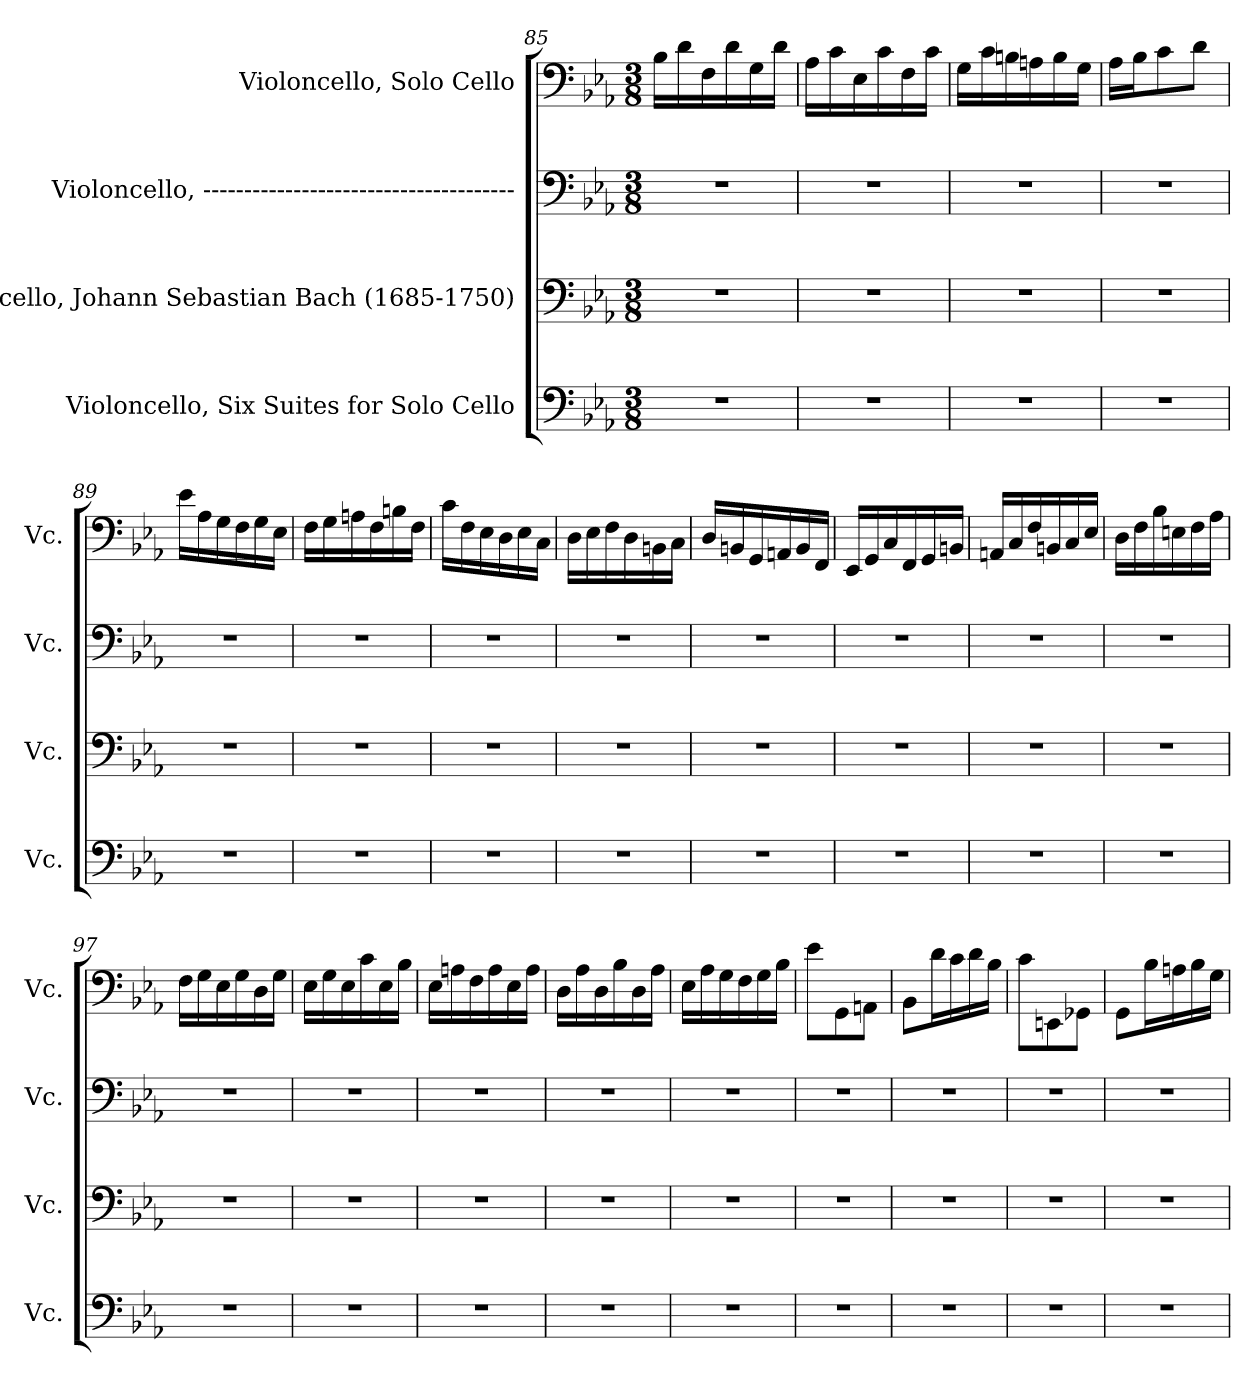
**kern	**kern	**kern	**kern
*part4	*part3	*part2	*part1
*staff4	*staff3	*staff2	*staff1
*I"Violoncello, Six Suites for Solo Cello	*I"Violoncello, Johann Sebastian Bach  (1685-1750)	*I"Violoncello, --------------------------------------	*I"Violoncello, Solo Cello
*I'Vc.	*I'Vc.	*I'Vc.	*I'Vc.
*clefF4	*clefF4	*clefF4	*clefF4
*k[b-e-a-]	*k[b-e-a-]	*k[b-e-a-]	*k[b-e-a-]
*M3/8	*M3/8	*M3/8	*M3/8
=85	=85	=85	=85
4.r	4.r	4.r	16B-\LL
.	.	.	16d\
.	.	.	16F\
.	.	.	16d\
.	.	.	16G\
.	.	.	16d\JJ
=86	=86	=86	=86
4.r	4.r	4.r	16A-\LL
.	.	.	16c\
.	.	.	16E-\
.	.	.	16c\
.	.	.	16F\
.	.	.	16c\JJ
=87	=87	=87	=87
4.r	4.r	4.r	16G\LL
.	.	.	16c\
.	.	.	16Bn\
.	.	.	16An\
.	.	.	16B\
.	.	.	16G\JJ
=88	=88	=88	=88
4.r	4.r	4.r	16A-\LL
.	.	.	16B-\J
.	.	.	8c\
.	.	.	8d\J
=89	=89	=89	=89
4.r	4.r	4.r	16e-\LL
.	.	.	16A-\
.	.	.	16G\
.	.	.	16F\
.	.	.	16G\
.	.	.	16E-\JJ
!!LO:PB:g=z
=90	=90	=90	=90
4.r	4.r	4.r	16F\LL
.	.	.	16G\
.	.	.	16An\
.	.	.	16F\
.	.	.	16Bn\
.	.	.	16F\JJ
=91	=91	=91	=91
4.r	4.r	4.r	16c\LL
.	.	.	16F\
.	.	.	16E-\
.	.	.	16D\
.	.	.	16E-\
.	.	.	16C\JJ
=92	=92	=92	=92
4.r	4.r	4.r	16D\LL
.	.	.	16E-\
.	.	.	16F\
.	.	.	16D\
.	.	.	16BBn\
.	.	.	16C\JJ
=93	=93	=93	=93
4.r	4.r	4.r	16D/LL
.	.	.	16BBn/
.	.	.	16GG/
.	.	.	16AAn/
.	.	.	16BB/
.	.	.	16FF/JJ
=94	=94	=94	=94
4.r	4.r	4.r	16EE-/LL
.	.	.	16GG/
.	.	.	16C/
.	.	.	16FF/
.	.	.	16GG/
.	.	.	16BBn/JJ
=95	=95	=95	=95
4.r	4.r	4.r	16AAn/LL
.	.	.	16C/
.	.	.	16F/
.	.	.	16BBn/
.	.	.	16C/
.	.	.	16E-/JJ
!!LO:LB:g=z
=96	=96	=96	=96
4.r	4.r	4.r	16D\LL
.	.	.	16F\
.	.	.	16B-\
.	.	.	16En\
.	.	.	16F\
.	.	.	16A-\JJ
=97	=97	=97	=97
4.r	4.r	4.r	16F\LL
.	.	.	16G\
.	.	.	16E-\
.	.	.	16G\
.	.	.	16D\
.	.	.	16G\JJ
=98	=98	=98	=98
4.r	4.r	4.r	16E-\LL
.	.	.	16G\
.	.	.	16E-\
.	.	.	16c\
.	.	.	16E-\
.	.	.	16B-\JJ
=99	=99	=99	=99
4.r	4.r	4.r	16E-\LL
.	.	.	16An\
.	.	.	16F\
.	.	.	16A\
.	.	.	16E-\
.	.	.	16A\JJ
=100	=100	=100	=100
4.r	4.r	4.r	16D\LL
.	.	.	16A-\
.	.	.	16D\
.	.	.	16B-\
.	.	.	16D\
.	.	.	16A-\JJ
=101	=101	=101	=101
4.r	4.r	4.r	16E-\LL
.	.	.	16A-\
.	.	.	16G\
.	.	.	16F\
.	.	.	16G\
.	.	.	16B-\JJ
=102	=102	=102	=102
4.r	4.r	4.r	8e-\L
.	.	.	8GG\
.	.	.	8AAn\J
!!LO:LB:g=z
=103	=103	=103	=103
4.r	4.r	4.r	8BB-\L
.	.	.	16d\L
.	.	.	16c\
.	.	.	16d\
.	.	.	16B-\JJ
=104	=104	=104	=104
4.r	4.r	4.r	8c\L
.	.	.	8EEn\
.	.	.	8GG-X\J
=105	=105	=105	=105
4.r	4.r	4.r	8GG\L
.	.	.	16B-\L
.	.	.	16An\
.	.	.	16B-\
.	.	.	16G\JJ
=	=	=	=
*-	*-	*-	*-
